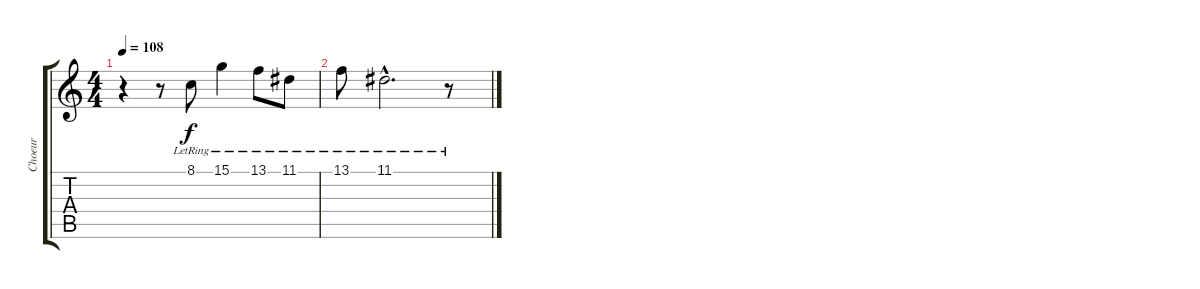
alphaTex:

\track ("Choeur" "Choeur") {instrument voiceoohs}
\staff {score tabs}
\tuning (E4 B3 G3 D3 A2 E2) {hide}
\ts (4 4)
\tempo 108
\clef g2
\ks c
r.4{dy f} r.8 8.1{lr}.8 15.1{lr}.4 13.1{lr}.8 11.1{lr}.8 |
13.1{lr}.8 11.1{hac lr}.2{d} r.8
